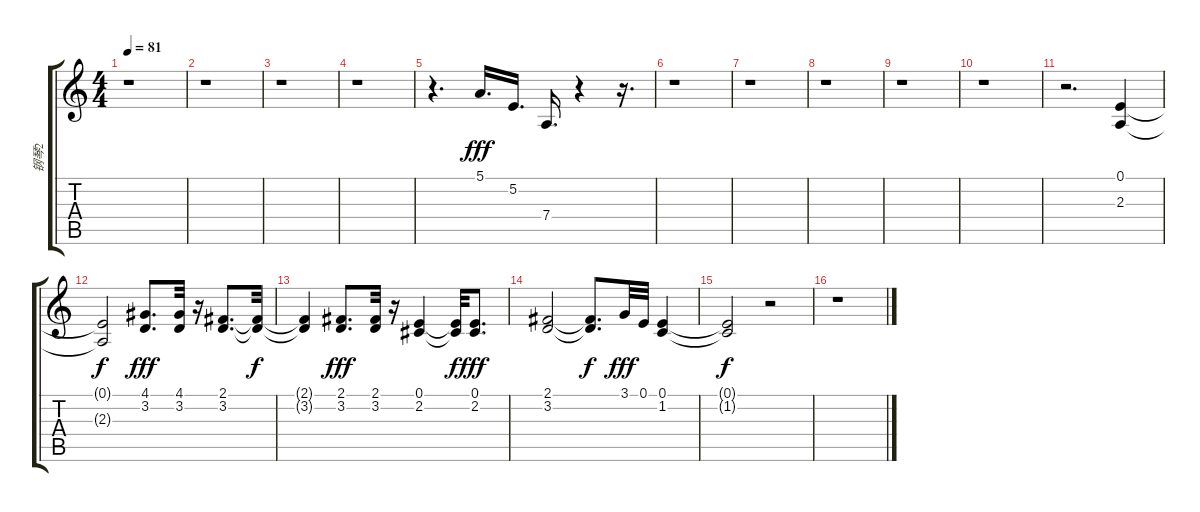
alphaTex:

\track ("钢琴2" "钢琴2") {instrument electricgrandpiano}
\staff {score tabs}
\tuning (E4 B3 G3 D3 A2 E2) {hide}
\ts (4 4)
\tempo 81
\clef g2
\ks c
r.1{dy fff} |
r.1 |
r.1 |
r.1 |
r.4{d} 5.1.16{d} 5.2.16{d} 7.4.16{d} r.4 r.16{d} |
r.1 |
r.1 |
r.1 |
r.1 |
r.1 |
r.2{d} (0.1 2.3).4 |
(0.1{t} 2.3{t}).2{dy f} (4.1 3.2).8{d dy fff} (4.1 3.2).32 r.16 (2.1 3.2).8{d} (2.1{t} 3.2{t}).32{dy f} |
(2.1{t} 3.2{t}).4 (2.1 3.2).8{d dy fff} (2.1 3.2).32 r.16 (0.1 2.2).4 (0.1{t} 2.2{t}).32{dy f} (0.1 2.2).8{d dy fff} |
(2.1 3.2).2 (2.1{t} 3.2{t}).8{d dy f} 3.1.32{dy fff} 0.1.32 (0.1 1.2).4 |
(0.1{t} 1.2{t}).2{dy f} r.2 |
r.1
